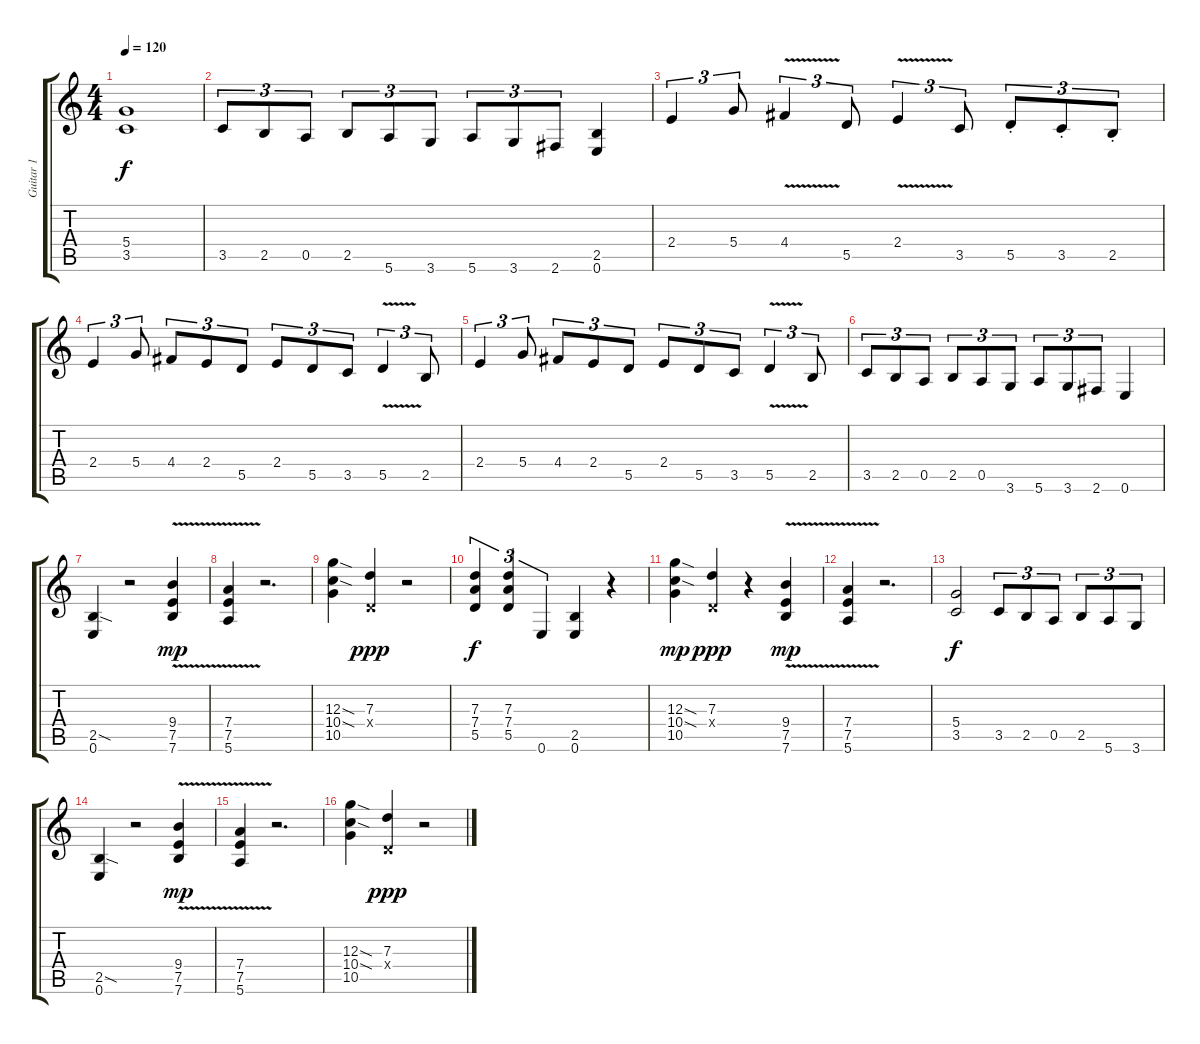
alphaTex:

\track ("Guitar 1" "Guitar 1") {instrument distortionguitar}
\staff {score tabs}
\tuning (E4 B3 G3 D3 A2 E2) {hide}
\ts (4 4)
\tempo 120
\clef g2
\ks c
(5.4 3.5).1{dy f} |
3.5.8{tu (3 2)} 2.5.8{tu (3 2)} 0.5.8{tu (3 2)} 2.5.8{tu (3 2)} 5.6.8{tu (3 2)} 3.6.8{tu (3 2)} 5.6.8{tu (3 2)} 3.6.8{tu (3 2)} 2.6.8{tu (3 2)} (2.5 0.6).4 |
2.4.4{tu (3 2)} 5.4.8{tu (3 2)} 4.4{v}.4{tu (3 2)} 5.5.8{tu (3 2)} 2.4{v}.4{tu (3 2)} 3.5.8{tu (3 2)} 5.5{st}.8{tu (3 2)} 3.5{st}.8{tu (3 2)} 2.5{st}.8{tu (3 2)} |
2.4.4{tu (3 2)} 5.4.8{tu (3 2)} 4.4.8{tu (3 2)} 2.4.8{tu (3 2)} 5.5.8{tu (3 2)} 2.4.8{tu (3 2)} 5.5.8{tu (3 2)} 3.5.8{tu (3 2)} 5.5{v}.4{tu (3 2)} 2.5.8{tu (3 2)} |
2.4.4{tu (3 2)} 5.4.8{tu (3 2)} 4.4.8{tu (3 2)} 2.4.8{tu (3 2)} 5.5.8{tu (3 2)} 2.4.8{tu (3 2)} 5.5.8{tu (3 2)} 3.5.8{tu (3 2)} 5.5{v}.4{tu (3 2)} 2.5.8{tu (3 2)} |
3.5.8{tu (3 2)} 2.5.8{tu (3 2)} 0.5.8{tu (3 2)} 2.5.8{tu (3 2)} 0.5.8{tu (3 2)} 3.6.8{tu (3 2)} 5.6.8{tu (3 2)} 3.6.8{tu (3 2)} 2.6.8{tu (3 2)} 0.6.4 |
(2.5{sod} 0.6).4 r.2 (9.4{v} 7.5 7.6).4{dy mp} |
(7.4{v} 7.5 5.6).4 r.2{d} |
(12.3{sod} 10.4{sod} 10.5).4 (7.3 0.4{x}).4{dy ppp} r.2 |
(7.3 7.4 5.5).4{tu (3 2) dy f} (7.3 7.4 5.5).4{tu (3 2)} 0.6.4{tu (3 2)} (2.5 0.6).4 r.4 |
(12.3{sod} 10.4{sod} 10.5).4{dy mp} (7.3 0.4{x}).4{dy ppp} r.4 (9.4{v} 7.5 7.6).4{dy mp} |
(7.4{v} 7.5 5.6).4 r.2{d} |
(5.4 3.5).2{dy f} 3.5.8{tu (3 2)} 2.5.8{tu (3 2)} 0.5.8{tu (3 2)} 2.5.8{tu (3 2)} 5.6.8{tu (3 2)} 3.6.8{tu (3 2)} |
(2.5{sod} 0.6).4 r.2 (9.4{v} 7.5 7.6).4{dy mp} |
(7.4{v} 7.5 5.6).4 r.2{d} |
(12.3{sod} 10.4{sod} 10.5).4 (7.3 0.4{x}).4{dy ppp} r.2
